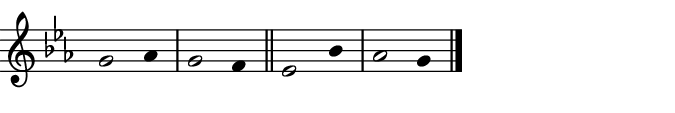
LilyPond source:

\version "2.16.2"

% for controlling paper size
#(set! paper-alist (cons '("bulletin" . (cons (* 4.5 in) (* 0.75 in))) paper-alist))


\paper {
  #(set-paper-size "bulletin")
  left-margin = 0\cm
  % almost works, but doesn't print the text??
  %page-breaking = #ly:one-line-breaking
}

\header { 
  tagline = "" 
} 

stemOff = { 
  \override Staff.Stem #'transparent = ##t
  % to fix spacing issues caused by down-stems
  \override Stem #'direction = #UP
}

\layout {
    % left-align the score
    indent = #0
    \context {
        \Staff
        \remove "Time_signature_engraver"
    }
    \context {
        % shorten distance between notes
        \Score
        \override SpacingSpanner
        #'common-shortest-duration = #(ly:make-moment 3 16)
    }
}


\score {
  \new Staff \relative g' {
        \key ees \major 
        \cadenzaOn
        \stemOff
        g2 aes4 \bar "|" g2 f4 \bar "||" ees2 bes'4 \bar "|" aes2 g4 \bar "|." 

  }
}
